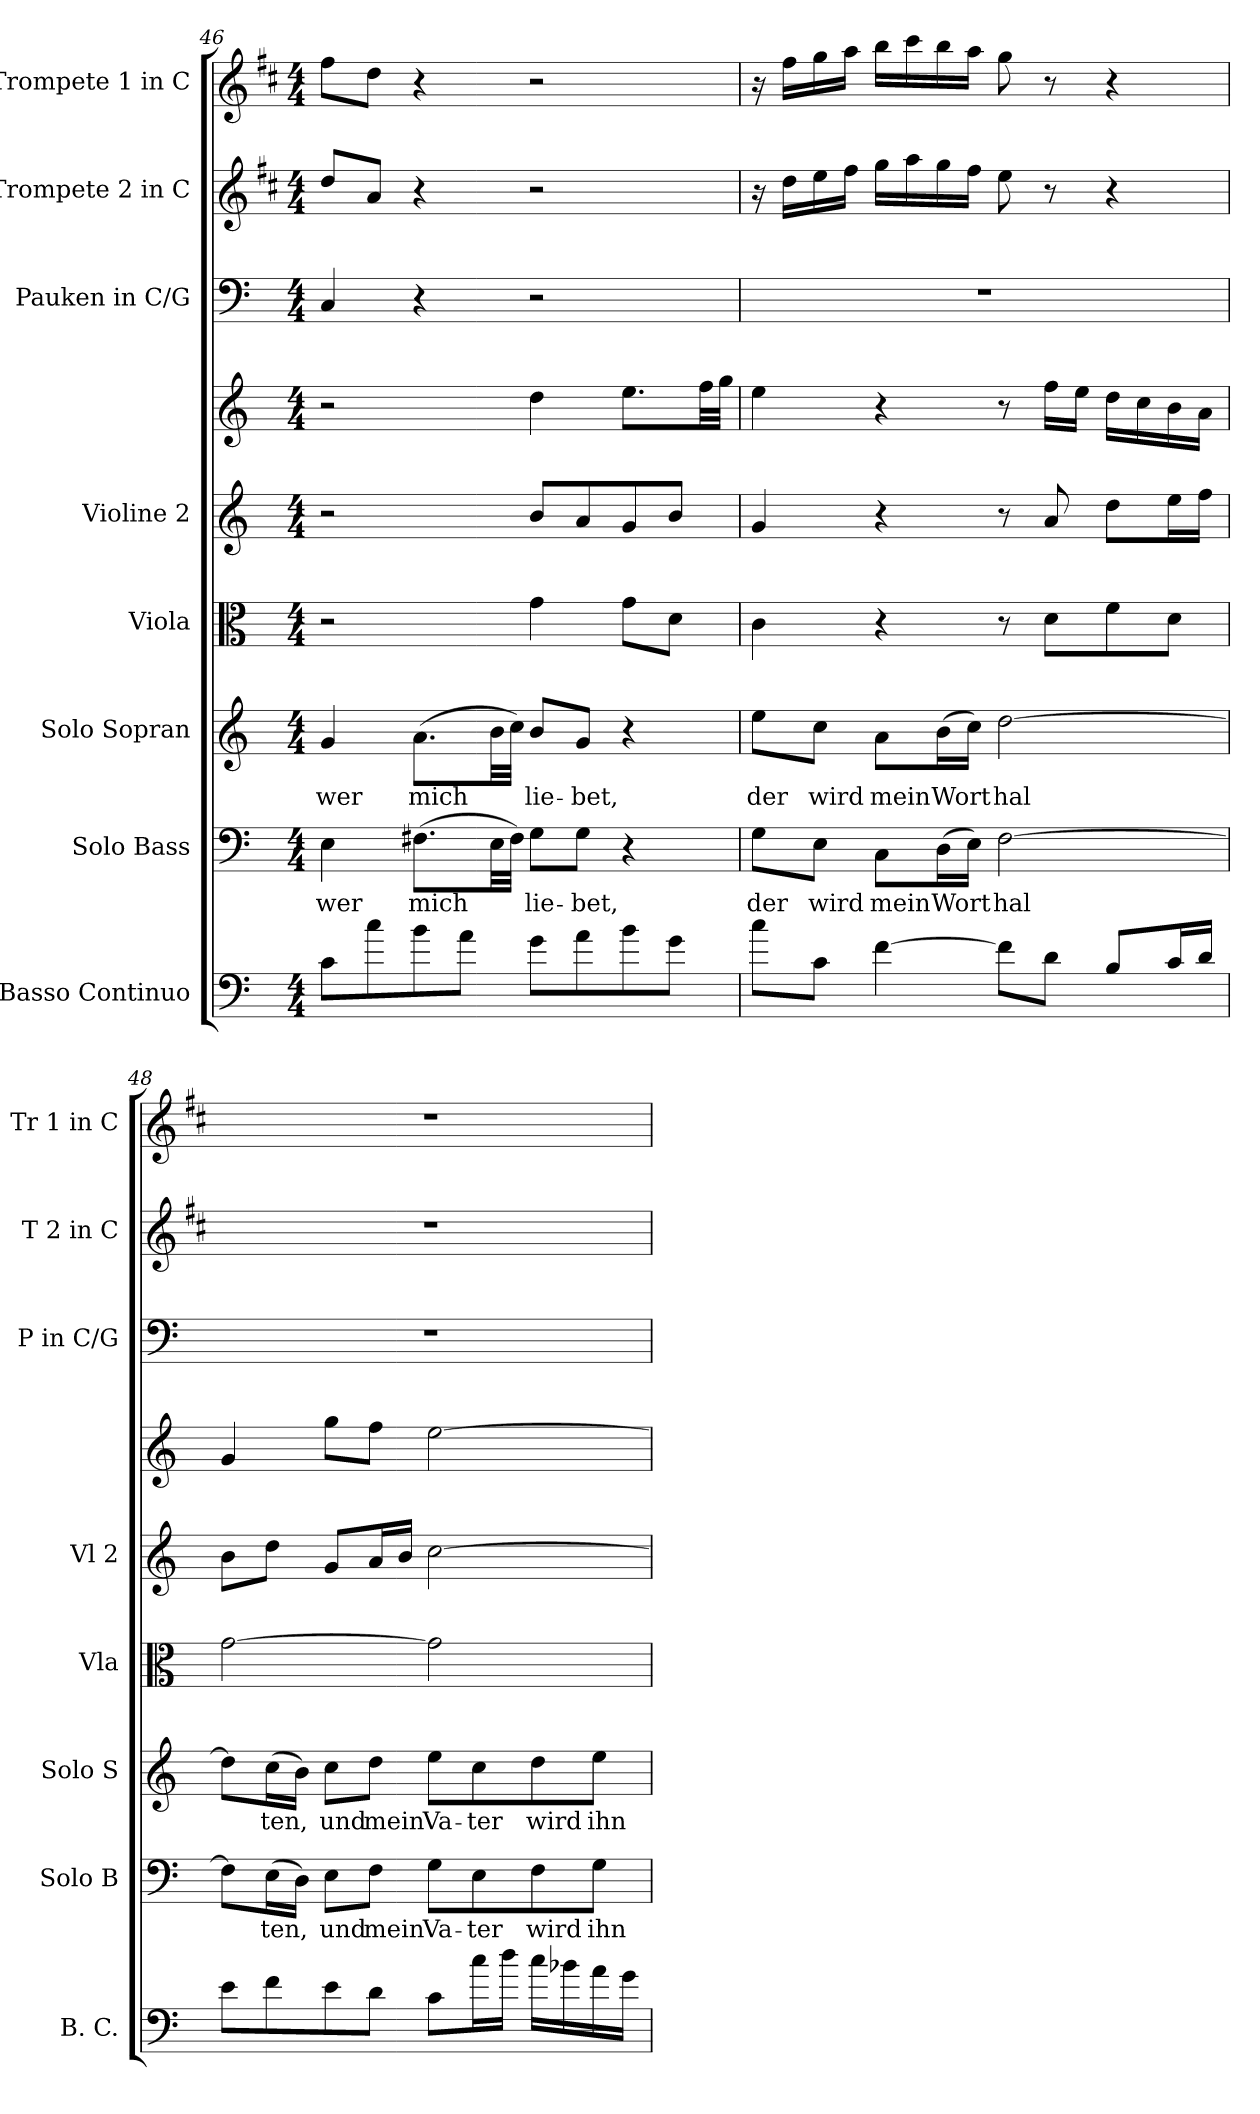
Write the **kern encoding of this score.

**kern	**kern	**text	**kern	**text	**kern	**kern	**kern	**kern	**kern	**kern
*part8	*part7	*part7	*part6	*part6	*part5	*part4	*part4	*part3	*part2	*part1
*staff9	*staff8	*staff8	*staff7	*staff7	*staff6	*staff5	*staff4	*staff3	*staff2	*staff1
*I"Basso Continuo	*I"Solo Bass	*	*I"Solo Sopran	*	*I"Viola	*I"Violine 2	*	*I"Pauken in C/G	*I"Trompete 2 in C	*I"Trompete 1 in C
*I'B. C.	*I'Solo B	*	*I'Solo S	*	*I'Vla	*I'Vl 2	*	*I'P in C/G	*I'T 2 in C	*I'Tr 1 in C
!!LO:PB:g=z
*clefF4	*clefF4	*	*clefG2	*	*clefC3	*clefG2	*clefG2	*clefF4	*clefG2	*clefG2
*ITrd7c12	*	*	*	*	*	*	*	*	*ITrd1c2	*ITrd1c2
*k[]	*k[]	*	*k[]	*	*k[]	*k[]	*k[]	*k[]	*k[]	*k[]
*M4/4	*M4/4	*	*M4/4	*	*M4/4	*M4/4	*M4/4	*M4/4	*M4/4	*M4/4
=46	=46	=46	=46	=46	=46	=46	=46	=46	=46	=46
!	!	!LO:LY:b	!	!LO:LY:b	!	!	!	!	!	!
8C\L	4E\	wer	4g/	wer	2r	2r	2r	4C/	8cc/L	8ee\L
8c\	.	.	.	.	.	.	.	.	8g/J	8cc\J
!	!	!LO:LY:b	!	!LO:LY:b	!	!	!	!	!	!
8B\	(8.F#X\L	mich	(8.a\L	mich	.	.	.	4r	4r	4r
8A\J	.	.	.	.	.	.	.	.	.	.
.	32E\LL	.	32b\LL	.	.	.	.	.	.	.
.	32F#\JJJ)	.	32cc\JJJ)	.	.	.	.	.	.	.
!	!	!LO:LY:b	!	!LO:LY:b	!	!	!	!	!	!
8G\L	8G\L	lie-	8b/L	lie-	4g\	8b/L	4dd\	2r	2r	2r
!	!	!LO:LY:b	!	!LO:LY:b	!	!	!	!	!	!
8A\	8G\J	bet,	8g/J	bet,	.	8a/	.	.	.	.
8B\	4r	.	4r	.	8g\L	8g/	8.ee\L	.	.	.
8G\J	.	.	.	.	8d\J	8b/J	.	.	.	.
.	.	.	.	.	.	.	32ff\LL	.	.	.
.	.	.	.	.	.	.	32gg\JJJ	.	.	.
=47	=47	=47	=47	=47	=47	=47	=47	=47	=47	=47
!	!	!LO:LY:b	!	!LO:LY:b	!	!	!	!	!	!
8c\L	8G\L	der	8ee\L	der	4c\	4g/	4ee\	1r	16r	16r
.	.	.	.	.	.	.	.	.	16cc\LL	16ee\LL
!	!	!LO:LY:b	!	!LO:LY:b	!	!	!	!	!	!
8C\J	8E\J	wird	8cc\J	wird	.	.	.	.	16dd\	16ff\
.	.	.	.	.	.	.	.	.	16ee\JJ	16gg\JJ
!	!	!LO:LY:b	!	!LO:LY:b	!	!	!	!	!	!
[4F\	8C\L	mein	8a\L	mein	4r	4r	4r	.	16ff\LL	16aa\LL
.	.	.	.	.	.	.	.	.	16gg\	16bb\
!	!	!LO:LY:b	!	!LO:LY:b	!	!	!	!	!	!
.	(16D\L	Wort	(16b\L	Wort	.	.	.	.	16ff\	16aa\
.	16E\JJ)	.	16cc\JJ)	.	.	.	.	.	16ee\JJ	16gg\JJ
!	!	!LO:LY:b	!	!LO:LY:b	!	!	!	!	!	!
8F\L]	[2F\	hal	[2dd\	hal	8r	8r	8r	.	8dd\	8ff\
8D\J	.	.	.	.	8d\L	8a/	16ff\LL	.	8r	8r
.	.	.	.	.	.	.	16ee\JJ	.	.	.
8BB/L	.	.	.	.	8f\	8dd\L	16dd\LL	.	4r	4r
.	.	.	.	.	.	.	16cc\	.	.	.
16C/L	.	.	.	.	8d\J	16ee\L	16b\	.	.	.
16D/JJ	.	.	.	.	.	16ff\JJ	16a\JJ	.	.	.
=48	=48	=48	=48	=48	=48	=48	=48	=48	=48	=48
8E\L	8F\L]	.	8dd\L]	.	[2g\	8b\L	4g/	1r	1r	1r
!	!	!LO:LY:b	!	!LO:LY:b	!	!	!	!	!	!
8F\	(16E\L	ten,	(16cc\L	ten,	.	8dd\J	.	.	.	.
.	16D\JJ)	.	16b\JJ)	.	.	.	.	.	.	.
!	!	!LO:LY:b	!	!LO:LY:b	!	!	!	!	!	!
8E\	8E\L	und	8cc\L	und	.	8g/L	8gg\L	.	.	.
!	!	!LO:LY:b	!	!LO:LY:b	!	!	!	!	!	!
8D\J	8F\J	mein	8dd\J	mein	.	16a/L	8ff\J	.	.	.
.	.	.	.	.	.	16b/JJ	.	.	.	.
!	!	!LO:LY:b	!	!LO:LY:b	!	!	!	!	!	!
8C\L	8G\L	Va-	8ee\L	Va-	2g\]	[2cc\	[2ee\	.	.	.
!	!	!LO:LY:b	!	!LO:LY:b	!	!	!	!	!	!
16c\L	8E\	ter	8cc\	ter	.	.	.	.	.	.
16d\JJ	.	.	.	.	.	.	.	.	.	.
!	!	!LO:LY:b	!	!LO:LY:b	!	!	!	!	!	!
16c\LL	8F\	wird	8dd\	wird	.	.	.	.	.	.
16B-X\	.	.	.	.	.	.	.	.	.	.
!	!	!LO:LY:b	!	!LO:LY:b	!	!	!	!	!	!
16A\	8G\J	ihn	8ee\J	ihn	.	.	.	.	.	.
16G\JJ	.	.	.	.	.	.	.	.	.	.
=	=	=	=	=	=	=	=	=	=	=
*-	*-	*-	*-	*-	*-	*-	*-	*-	*-	*-
